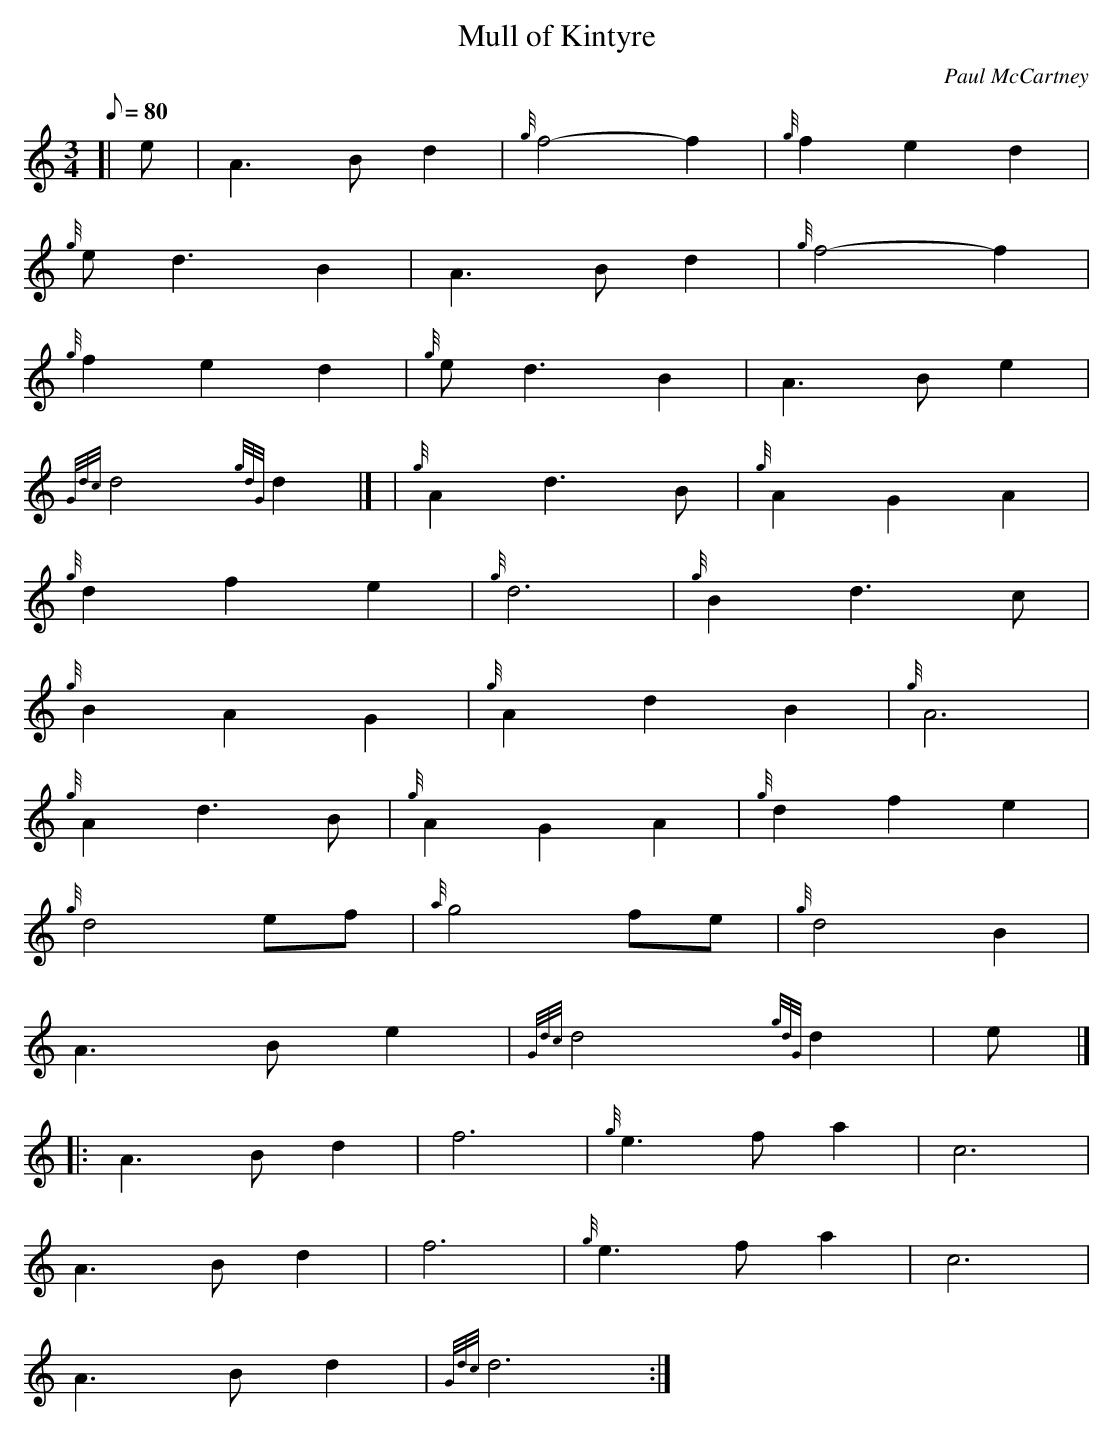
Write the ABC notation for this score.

X:1
T:Mull of Kintyre
M:3/4
L:1/8
Q:80
C:Paul McCartney
K:HP
[| e | \
A3Bd2 | \
{g}f4-f2 | \
{g}f2e2d2 |
{g}ed3B2 | \
A3Bd2 | \
{g}f4-f2 |
{g}f2e2d2 | \
{g}ed3B2 | \
A3Be2 |
{Gdc}d4{gdG}d2|] [ | \
{g}A2d3B | \
{g}A2G2A2 |
{g}d2f2e2 | \
{g}d6 | \
{g}B2d3c |
{g}B2A2G2 | \
{g}A2d2B2 | \
{g}A6 |
{g}A2d3B | \
{g}A2G2A2 | \
{g}d2f2e2 |
{g}d4ef | \
{a}g4fe | \
{g}d4B2 |
A3Be2 | \
{Gdc}d4{gdG}d2 | \
e|] |:
A3Bd2 | \
f6 | \
{g}e3fa2 | \
c6 |
A3Bd2 | \
f6 | \
{g}e3fa2 | \
c6 |
A3Bd2 | \
{Gdc}d6 :|
